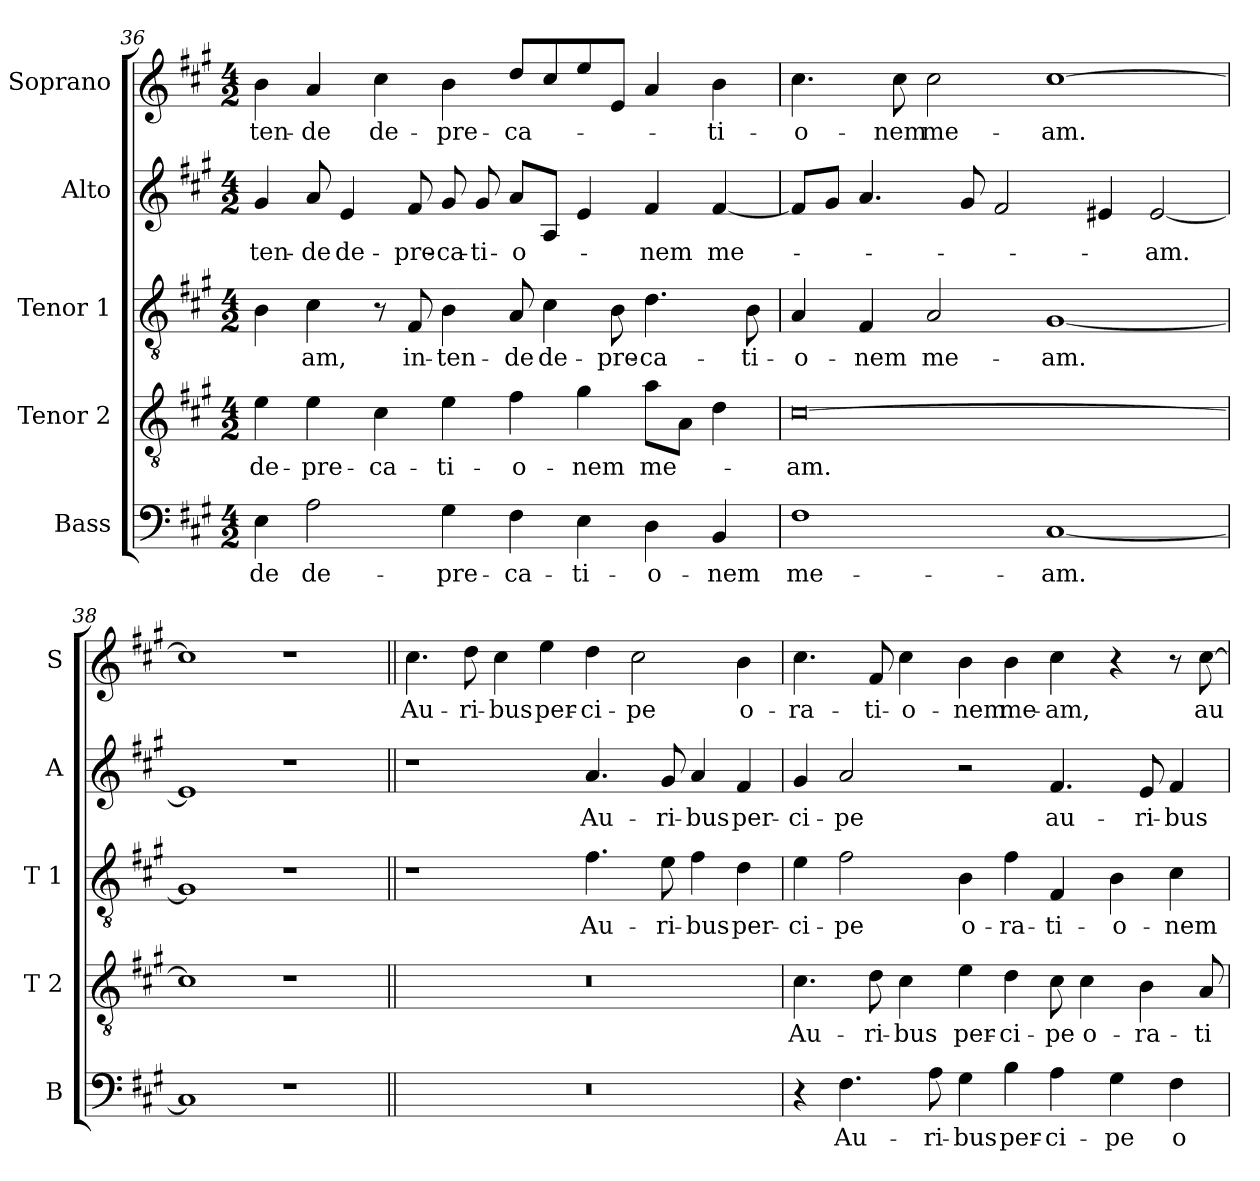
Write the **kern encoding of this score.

**kern	**text	**kern	**text	**kern	**text	**kern	**text	**kern	**text
*part5	*part5	*part4	*part4	*part3	*part3	*part2	*part2	*part1	*part1
*staff5	*staff5	*staff4	*staff4	*staff3	*staff3	*staff2	*staff2	*staff1	*staff1
*I"Bass	*	*I"Tenor 2	*	*I"Tenor 1	*	*I"Alto	*	*I"Soprano	*
*I'B	*	*I'T 2	*	*I'T 1	*	*I'A	*	*I'S	*
*clefF4	*	*clefGv2	*	*clefGv2	*	*clefG2	*	*clefG2	*
*k[f#c#g#]	*	*k[f#c#g#]	*	*k[f#c#g#]	*	*k[f#c#g#]	*	*k[f#c#g#]	*
*A:	*	*A:	*	*A:	*	*A:	*	*A:	*
*M4/2	*	*M4/2	*	*M4/2	*	*M4/2	*	*M4/2	*
=36	=36	=36	=36	=36	=36	=36	=36	=36	=36
!	!LO:LY:b	!	!LO:LY:b	!	!	!	!LO:LY:b	!	!LO:LY:b
4E\	-de	4e\	de-	4B\	.	4g#/	-ten-	4b\	-ten-
!	!LO:LY:b	!	!LO:LY:b	!	!LO:LY:b	!	!LO:LY:b	!	!LO:LY:b
2A\	de-	4e\	-pre-	4c#\	-am,	8a/	-de	4a/	-de
!	!	!	!	!	!	!	!LO:LY:b	!	!
.	.	.	.	.	.	4e/	de-	.	.
!	!	!	!LO:LY:b	!	!	!	!	!	!LO:LY:b
.	.	4c#\	-ca-	8r	.	.	.	4cc#\	de-
!	!	!	!	!	!LO:LY:b	!	!LO:LY:b	!	!
.	.	.	.	8F#/	in-	8f#/	-pre-	.	.
!	!LO:LY:b	!	!LO:LY:b	!	!LO:LY:b	!	!LO:LY:b	!	!LO:LY:b
4G#\	-pre-	4e\	-ti-	4B\	-ten-	8g#/	-ca-	4b\	-pre-
!	!	!	!	!	!	!	!LO:LY:b	!	!
.	.	.	.	.	.	8g#/	-ti-	.	.
!	!LO:LY:b	!	!LO:LY:b	!	!LO:LY:b	!	!LO:LY:b	!	!LO:LY:b
4F#\	-ca-	4f#\	-o-	8A/	-de	8a/L	-o-	8dd/L	-ca-
!	!	!	!	!	!LO:LY:b	!	!	!	!
.	.	.	.	4c#\	de-	8A/J	.	8cc#/	.
!	!LO:LY:b	!	!LO:LY:b	!	!	!	!	!	!
4E\	-ti-	4g#\	-nem	.	.	4e/	.	8ee/	.
!	!	!	!	!	!LO:LY:b	!	!	!	!
.	.	.	.	8B\	-pre-	.	.	8e/J	.
!	!LO:LY:b	!	!LO:LY:b	!	!LO:LY:b	!	!LO:LY:b	!	!
4D\	-o-	8a\L	me-	4.d\	-ca-	4f#/	-nem	4a/	.
.	.	8A\J	.	.	.	.	.	.	.
!	!LO:LY:b	!	!	!	!	!	!LO:LY:b	!	!LO:LY:b
4BB/	-nem	4d\	.	.	.	[4f#/	me-	4b\	-ti-
!	!	!	!	!	!LO:LY:b	!	!	!	!
.	.	.	.	8B\	-ti-	.	.	.	.
!!LO:PB:g=z
=37	=37	=37	=37	=37	=37	=37	=37	=37	=37
!	!LO:LY:b	!	!LO:LY:b	!	!LO:LY:b	!	!	!	!LO:LY:b
1F#	me-	[0c#	-am.	4A/	-o-	8f#/L]	.	4.cc#\	-o-
.	.	.	.	.	.	8g#/J	.	.	.
!	!	!	!	!	!LO:LY:b	!	!	!	!
.	.	.	.	4F#/	-nem	4.a/	.	.	.
!	!	!	!	!	!	!	!	!	!LO:LY:b
.	.	.	.	.	.	.	.	8cc#\	-nem
!	!	!	!	!	!LO:LY:b	!	!	!	!LO:LY:b
.	.	.	.	2A/	me-	.	.	2cc#\	me-
.	.	.	.	.	.	8g#/	.	.	.
.	.	.	.	.	.	2f#/	.	.	.
!	!LO:LY:b	!	!	!	!LO:LY:b	!	!	!	!LO:LY:b
[1C#	-am.	.	.	[1G#	-am.	.	.	[1cc#	-am.
.	.	.	.	.	.	4e#X/	.	.	.
!	!	!	!	!	!	!	!LO:LY:b	!	!
.	.	.	.	.	.	[2e#/	-am.	.	.
=38	=38	=38	=38	=38	=38	=38	=38	=38	=38
1C#]	.	1c#]	.	1G#]	.	1e#]	.	1cc#]	.
1r	.	1r	.	1r	.	1r	.	1r	.
=39||	=39||	=39||	=39||	=39||	=39||	=39||	=39||	=39||	=39||
!	!	!	!	!	!	!	!	!	!LO:LY:b
0r	.	0r	.	1r	.	1r	.	4.cc#\	Au-
!	!	!	!	!	!	!	!	!	!LO:LY:b
.	.	.	.	.	.	.	.	8dd\	-ri-
!	!	!	!	!	!	!	!	!	!LO:LY:b
.	.	.	.	.	.	.	.	4cc#\	-bus
!	!	!	!	!	!	!	!	!	!LO:LY:b
.	.	.	.	.	.	.	.	4ee\	per-
!	!	!	!	!	!LO:LY:b	!	!LO:LY:b	!	!LO:LY:b
.	.	.	.	4.f#\	Au-	4.a/	Au-	4dd\	-ci-
!	!	!	!	!	!	!	!	!	!LO:LY:b
.	.	.	.	.	.	.	.	2cc#\	-pe
!	!	!	!	!	!LO:LY:b	!	!LO:LY:b	!	!
.	.	.	.	8e\	-ri-	8g#/	-ri-	.	.
!	!	!	!	!	!LO:LY:b	!	!LO:LY:b	!	!
.	.	.	.	4f#\	-bus	4a/	-bus	.	.
!	!	!	!	!	!LO:LY:b	!	!LO:LY:b	!	!LO:LY:b
.	.	.	.	4d\	per-	4f#/	per-	4b\	o-
!!LO:LB:g=z
=40	=40	=40	=40	=40	=40	=40	=40	=40	=40
!	!	!	!LO:LY:b	!	!LO:LY:b	!	!LO:LY:b	!	!LO:LY:b
4r	.	4.c#\	Au-	4e\	-ci-	4g#/	-ci-	4.cc#\	-ra-
!	!LO:LY:b	!	!	!	!LO:LY:b	!	!LO:LY:b	!	!
4.F#\	Au-	.	.	2f#\	-pe	2a/	-pe	.	.
!	!	!	!LO:LY:b	!	!	!	!	!	!LO:LY:b
.	.	8d\	-ri-	.	.	.	.	8f#/	-ti-
!	!	!	!LO:LY:b	!	!	!	!	!	!LO:LY:b
.	.	4c#\	-bus	.	.	.	.	4cc#\	-o-
!	!LO:LY:b	!	!	!	!	!	!	!	!
8A\	-ri-	.	.	.	.	.	.	.	.
!	!LO:LY:b	!	!LO:LY:b	!	!LO:LY:b	!	!	!	!LO:LY:b
4G#\	-bus	4e\	per-	4B\	o-	2r	.	4b\	-nem
!	!LO:LY:b	!	!LO:LY:b	!	!LO:LY:b	!	!	!	!LO:LY:b
4B\	per-	4d\	-ci-	4f#\	-ra-	.	.	4b\	me-
!	!LO:LY:b	!	!LO:LY:b	!	!LO:LY:b	!	!LO:LY:b	!	!LO:LY:b
4A\	-ci-	8c#\	-pe	4F#/	-ti-	4.f#/	au-	4cc#\	-am,
!	!	!	!LO:LY:b	!	!	!	!	!	!
.	.	4c#\	o-	.	.	.	.	.	.
!	!LO:LY:b	!	!	!	!LO:LY:b	!	!	!	!
4G#\	-pe	.	.	4B\	-o-	.	.	4r	.
!	!	!	!LO:LY:b	!	!	!	!LO:LY:b	!	!
.	.	4B\	-ra-	.	.	8e/	-ri-	.	.
!	!LO:LY:b	!	!	!	!LO:LY:b	!	!LO:LY:b	!	!
4F#\	o-	.	.	4c#\	-nem	4f#/	-bus	8r	.
!	!	!	!LO:LY:b	!	!	!	!	!	!LO:LY:b
.	.	8A/	-ti-	.	.	.	.	[8cc#\	au-
=	=	=	=	=	=	=	=	=	=
*-	*-	*-	*-	*-	*-	*-	*-	*-	*-
